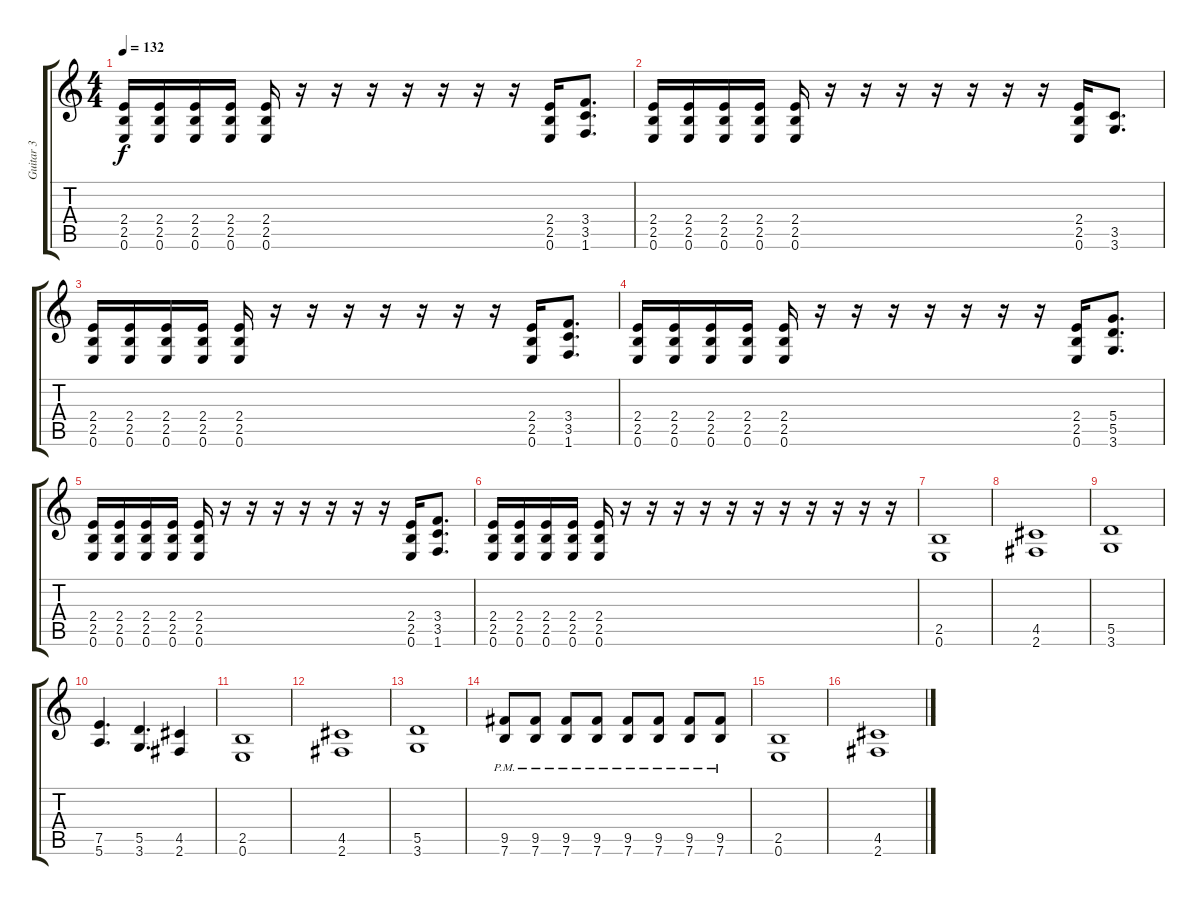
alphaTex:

\track ("Guitar 3" "Guitar 3") {instrument distortionguitar}
\staff {score tabs}
\tuning (E4 B3 G3 D3 A2 E2) {hide}
\ts (4 4)
\tempo 132
\clef g2
\ks c
(2.4 2.5 0.6).16{dy f} (2.4 2.5 0.6).16 (2.4 2.5 0.6).16 (2.4 2.5 0.6).16 (2.4 2.5 0.6).16 r.16 r.16 r.16 r.16 r.16 r.16 r.16 (2.4 2.5 0.6).16 (3.4 3.5 1.6).8{d} |
(2.4 2.5 0.6).16 (2.4 2.5 0.6).16 (2.4 2.5 0.6).16 (2.4 2.5 0.6).16 (2.4 2.5 0.6).16 r.16 r.16 r.16 r.16 r.16 r.16 r.16 (2.4 2.5 0.6).16 (3.5 3.6).8{d} |
(2.4 2.5 0.6).16 (2.4 2.5 0.6).16 (2.4 2.5 0.6).16 (2.4 2.5 0.6).16 (2.4 2.5 0.6).16 r.16 r.16 r.16 r.16 r.16 r.16 r.16 (2.4 2.5 0.6).16 (3.4 3.5 1.6).8{d} |
(2.4 2.5 0.6).16 (2.4 2.5 0.6).16 (2.4 2.5 0.6).16 (2.4 2.5 0.6).16 (2.4 2.5 0.6).16 r.16 r.16 r.16 r.16 r.16 r.16 r.16 (2.4 2.5 0.6).16 (5.4 5.5 3.6).8{d} |
(2.4 2.5 0.6).16 (2.4 2.5 0.6).16 (2.4 2.5 0.6).16 (2.4 2.5 0.6).16 (2.4 2.5 0.6).16 r.16 r.16 r.16 r.16 r.16 r.16 r.16 (2.4 2.5 0.6).16 (3.4 3.5 1.6).8{d} |
(2.4 2.5 0.6).16 (2.4 2.5 0.6).16 (2.4 2.5 0.6).16 (2.4 2.5 0.6).16 (2.4 2.5 0.6).16 r.16 r.16 r.16 r.16 r.16 r.16 r.16 r.16 r.16 r.16 r.16 |
(2.5 0.6).1 |
(4.5 2.6).1 |
(5.5 3.6).1 |
(7.5 5.6).4{d} (5.5 3.6).4{d} (4.5 2.6).4 |
(2.5 0.6).1 |
(4.5 2.6).1 |
(5.5 3.6).1 |
(9.5{pm} 7.6).8 (9.5{pm} 7.6).8 (9.5{pm} 7.6).8 (9.5{pm} 7.6).8 (9.5{pm} 7.6).8 (9.5{pm} 7.6).8 (9.5{pm} 7.6).8 (9.5{pm} 7.6).8 |
(2.5 0.6).1 |
(4.5 2.6).1
